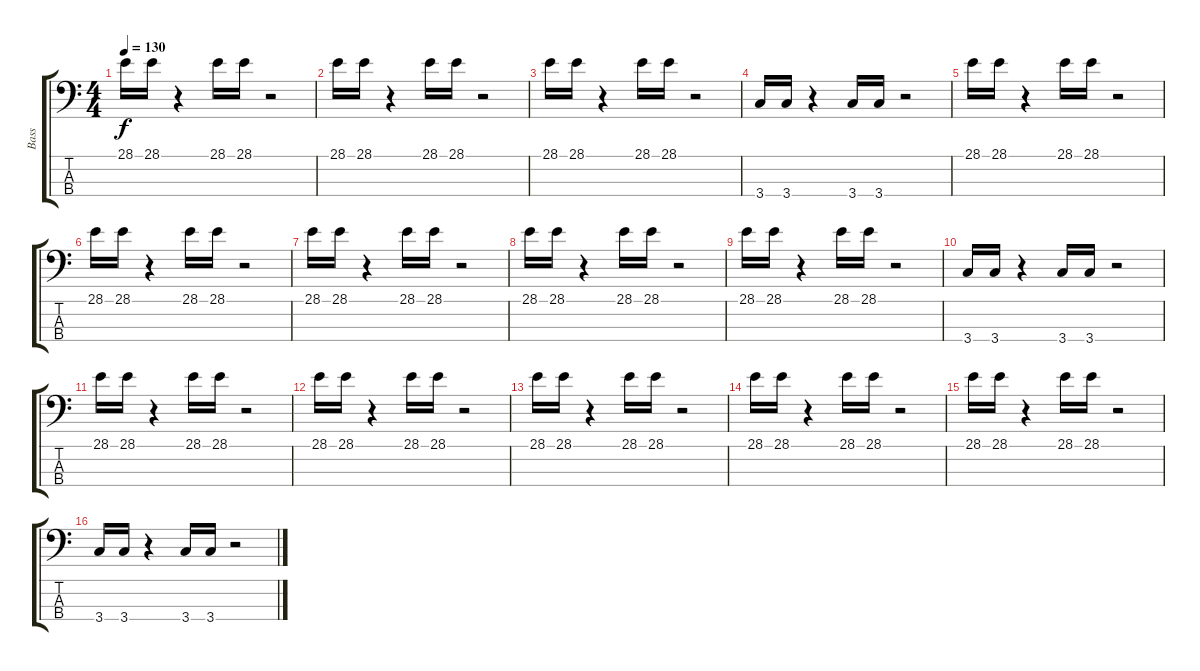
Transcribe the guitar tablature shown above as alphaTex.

\track ("Bass" "Bass") {instrument electricbassfinger}
\staff {score tabs}
\tuning (C-1 G2 D2 A1) {hide}
\ts (4 4)
\tempo 130
\clef f4
\ks c
28.1.16{dy f} 28.1.16 r.4 28.1.16 28.1.16 r.2 |
28.1.16 28.1.16 r.4 28.1.16 28.1.16 r.2 |
28.1.16 28.1.16 r.4 28.1.16 28.1.16 r.2 |
3.4.16 3.4.16 r.4 3.4.16 3.4.16 r.2 |
28.1.16 28.1.16 r.4 28.1.16 28.1.16 r.2 |
28.1.16 28.1.16 r.4 28.1.16 28.1.16 r.2 |
28.1.16 28.1.16 r.4 28.1.16 28.1.16 r.2 |
28.1.16 28.1.16 r.4 28.1.16 28.1.16 r.2 |
28.1.16 28.1.16 r.4 28.1.16 28.1.16 r.2 |
3.4.16 3.4.16 r.4 3.4.16 3.4.16 r.2 |
28.1.16{volume 16} 28.1.16 r.4 28.1.16{volume 16} 28.1.16{volume 16} r.2 |
28.1.16{volume 15} 28.1.16 r.4 28.1.16{volume 15} 28.1.16{volume 15} r.2 |
28.1.16{volume 14} 28.1.16 r.4 28.1.16{volume 14} 28.1.16{volume 14} r.2 |
28.1.16{volume 13} 28.1.16 r.4 28.1.16{volume 13} 28.1.16{volume 13} r.2 |
28.1.16{volume 12} 28.1.16 r.4 28.1.16{volume 12} 28.1.16{volume 12} r.2 |
3.4.16{volume 12} 3.4.16 r.4 3.4.16{volume 11} 3.4.16{volume 11} r.2
